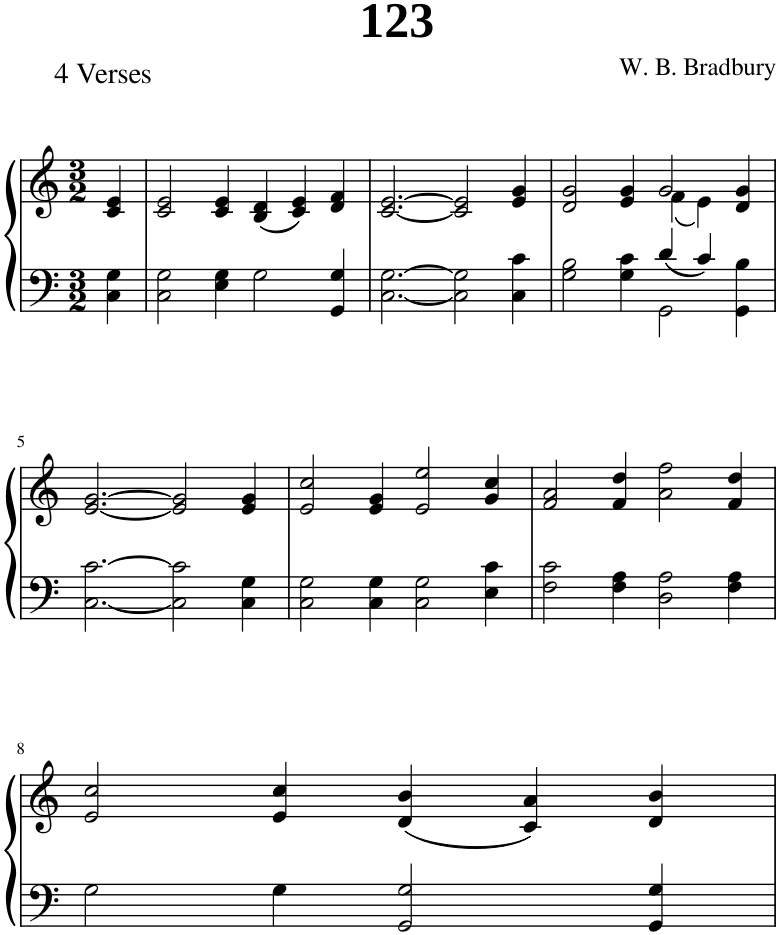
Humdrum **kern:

**kern	**kern
*part1	*part1
*staff2	*staff1
*I"Piano	*
*I'Pno.	*
*clefF4	*clefG2
*k[]	*k[]
*M3/2	*M3/2
=1	=1
4C\ 4G\	4c/ 4e/
=2	=2
2C\ 2G\	2c/ 2e/
4E\ 4G\	4c/ 4e/
2G\	(4B/ 4d/
.	4c/ 4e/)
4GG/ 4G/	4d/ 4f/
=3	=3
[2.C\ [2.G\	[2.c/ [2.e/
2C\] 2G\]	2c/] 2e/]
4C\ 4c\	4e/ 4g/
=4	=4
*^	*^
2G\ 2B\	2.ryy	2d/ 2g/	2.ryy
4G\ 4c\	.	4e/ 4g/	.
2GG\	4d/	2g/	(4f\
.	4c/	.	4e\)
4GG\ 4B\	4ryy	4d/ 4g/	4ryy
*v	*v	*	*
*	*v	*v
!!LO:LB:g=z
=5	=5
[2.C\ [2.c\	[2.e/ [2.g/
2C\] 2c\]	2e/] 2g/]
4C\ 4G\	4e/ 4g/
=6	=6
2C\ 2G\	2e/ 2cc/
4C\ 4G\	4e/ 4g/
2C\ 2G\	2e/ 2ee/
4E\ 4c\	4g/ 4cc/
=7	=7
2F\ 2c\	2f/ 2a/
4F\ 4A\	4f/ 4dd/
2D\ 2A\	2a\ 2ff\
4F\ 4A\	4f/ 4dd/
!!LO:LB:g=z
=8	=8
2G\	2e/ 2cc/
4G\	4e/ 4cc/
2GG/ 2G/	(4d/ 4b/
.	4c/ 4a/)
4GG/ 4G/	4d/ 4b/
=	=
*-	*-
